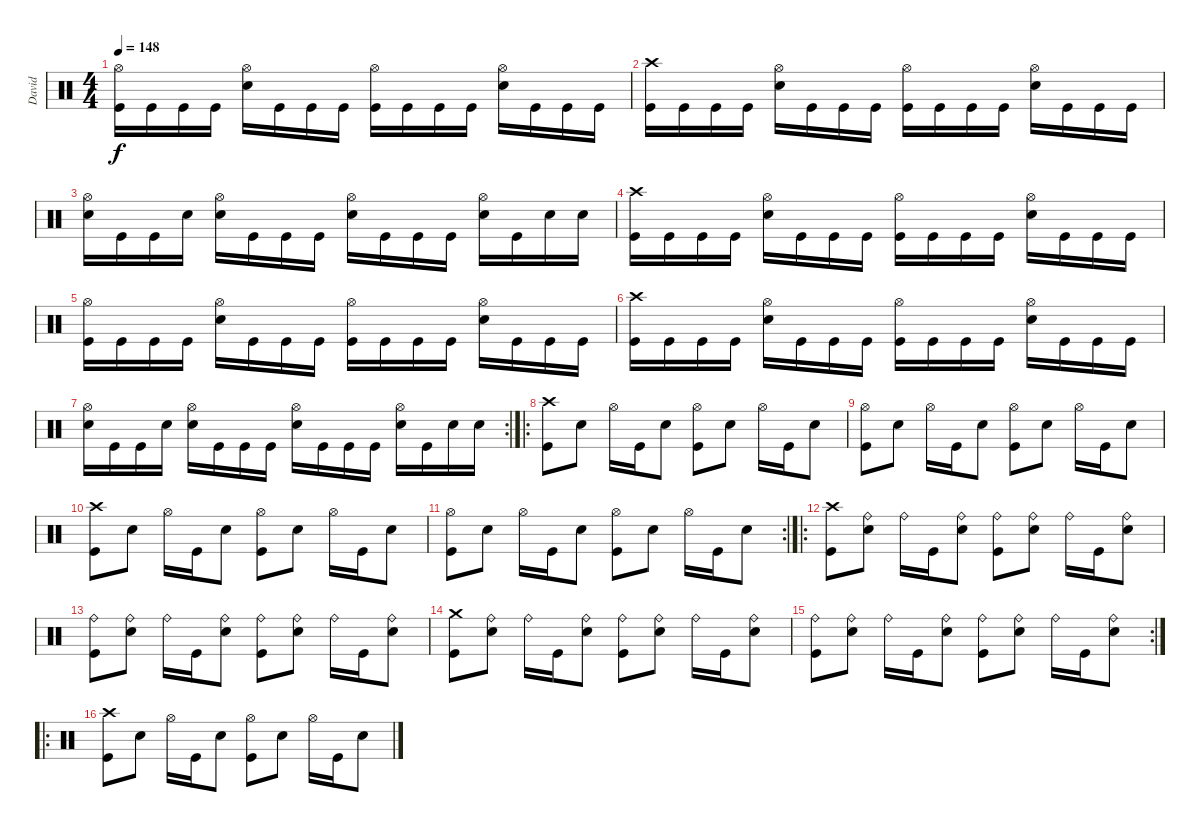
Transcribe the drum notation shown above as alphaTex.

\track ("David" "David") {instrument percussion}
\staff {score}
\articulation defaults
\ts (4 4)
\tempo 148
\clef neutral
\ks c
("Hi-Hat (open)" "Kick (hit)").16{dy f} "Kick (hit)".16 "Kick (hit)".16 "Kick (hit)".16 ("Hi-Hat (open)" "Electric Snare (hit)").16 "Kick (hit)".16 "Kick (hit)".16 "Kick (hit)".16 ("Hi-Hat (open)" "Kick (hit)").16 "Kick (hit)".16 "Kick (hit)".16 "Kick (hit)".16 ("Hi-Hat (open)" "Electric Snare (hit)").16 "Kick (hit)".16 "Kick (hit)".16 "Kick (hit)".16 |
("Crash high (hit)" "Kick (hit)").16 "Kick (hit)".16 "Kick (hit)".16 "Kick (hit)".16 ("Hi-Hat (open)" "Electric Snare (hit)").16 "Kick (hit)".16 "Kick (hit)".16 "Kick (hit)".16 ("Hi-Hat (open)" "Kick (hit)").16 "Kick (hit)".16 "Kick (hit)".16 "Kick (hit)".16 ("Hi-Hat (open)" "Electric Snare (hit)").16 "Kick (hit)".16 "Kick (hit)".16 "Kick (hit)".16 |
("Hi-Hat (open)" "Electric Snare (hit)").16 "Kick (hit)".16 "Kick (hit)".16 "Electric Snare (hit)".16 ("Hi-Hat (open)" "Electric Snare (hit)").16 "Kick (hit)".16 "Kick (hit)".16 "Kick (hit)".16 ("Hi-Hat (open)" "Electric Snare (hit)").16 "Kick (hit)".16 "Kick (hit)".16 "Kick (hit)".16 ("Hi-Hat (open)" "Electric Snare (hit)").16 "Kick (hit)".16 "Electric Snare (hit)".16 "Electric Snare (hit)".16 |
("Crash high (hit)" "Kick (hit)").16 "Kick (hit)".16 "Kick (hit)".16 "Kick (hit)".16 ("Hi-Hat (open)" "Electric Snare (hit)").16 "Kick (hit)".16 "Kick (hit)".16 "Kick (hit)".16 ("Hi-Hat (open)" "Kick (hit)").16 "Kick (hit)".16 "Kick (hit)".16 "Kick (hit)".16 ("Hi-Hat (open)" "Electric Snare (hit)").16 "Kick (hit)".16 "Kick (hit)".16 "Kick (hit)".16 |
("Hi-Hat (open)" "Kick (hit)").16 "Kick (hit)".16 "Kick (hit)".16 "Kick (hit)".16 ("Hi-Hat (open)" "Electric Snare (hit)").16 "Kick (hit)".16 "Kick (hit)".16 "Kick (hit)".16 ("Hi-Hat (open)" "Kick (hit)").16 "Kick (hit)".16 "Kick (hit)".16 "Kick (hit)".16 ("Hi-Hat (open)" "Electric Snare (hit)").16 "Kick (hit)".16 "Kick (hit)".16 "Kick (hit)".16 |
("Crash high (hit)" "Kick (hit)").16 "Kick (hit)".16 "Kick (hit)".16 "Kick (hit)".16 ("Hi-Hat (open)" "Electric Snare (hit)").16 "Kick (hit)".16 "Kick (hit)".16 "Kick (hit)".16 ("Hi-Hat (open)" "Kick (hit)").16 "Kick (hit)".16 "Kick (hit)".16 "Kick (hit)".16 ("Hi-Hat (open)" "Electric Snare (hit)").16 "Kick (hit)".16 "Kick (hit)".16 "Kick (hit)".16 |
\rc 2
("Hi-Hat (open)" "Electric Snare (hit)").16 "Kick (hit)".16 "Kick (hit)".16 "Electric Snare (hit)".16 ("Hi-Hat (open)" "Electric Snare (hit)").16 "Kick (hit)".16 "Kick (hit)".16 "Kick (hit)".16 ("Hi-Hat (open)" "Electric Snare (hit)").16 "Kick (hit)".16 "Kick (hit)".16 "Kick (hit)".16 ("Hi-Hat (open)" "Electric Snare (hit)").16 "Kick (hit)".16 "Electric Snare (hit)".16 "Electric Snare (hit)".16 |
\ro
("Crash high (hit)" "Kick (hit)").8 "Electric Snare (hit)".8 "Hi-Hat (open)".16 "Kick (hit)".16 "Electric Snare (hit)".8 ("Hi-Hat (open)" "Kick (hit)").8 "Electric Snare (hit)".8 "Hi-Hat (open)".16 "Kick (hit)".16 "Electric Snare (hit)".8 |
("Hi-Hat (open)" "Kick (hit)").8 "Electric Snare (hit)".8 "Hi-Hat (open)".16 "Kick (hit)".16 "Electric Snare (hit)".8 ("Hi-Hat (open)" "Kick (hit)").8 "Electric Snare (hit)".8 "Hi-Hat (open)".16 "Kick (hit)".16 "Electric Snare (hit)".8 |
("Crash high (hit)" "Kick (hit)").8 "Electric Snare (hit)".8 "Hi-Hat (open)".16 "Kick (hit)".16 "Electric Snare (hit)".8 ("Hi-Hat (open)" "Kick (hit)").8 "Electric Snare (hit)".8 "Hi-Hat (open)".16 "Kick (hit)".16 "Electric Snare (hit)".8 |
\rc 2
("Hi-Hat (open)" "Kick (hit)").8 "Electric Snare (hit)".8 "Hi-Hat (open)".16 "Kick (hit)".16 "Electric Snare (hit)".8 ("Hi-Hat (open)" "Kick (hit)").8 "Electric Snare (hit)".8 "Hi-Hat (open)".16 "Kick (hit)".16 "Electric Snare (hit)".8 |
\ro
("Crash high (hit)" "Kick (hit)").8 ("Ride (bell)" "Electric Snare (hit)").8 "Ride (bell)".16 "Kick (hit)".16 ("Ride (bell)" "Electric Snare (hit)").8 ("Ride (bell)" "Kick (hit)").8 ("Ride (bell)" "Electric Snare (hit)").8 "Ride (bell)".16 "Kick (hit)".16 ("Ride (bell)" "Electric Snare (hit)").8 |
("Ride (bell)" "Kick (hit)").8 ("Ride (bell)" "Electric Snare (hit)").8 "Ride (bell)".16 "Kick (hit)".16 ("Ride (bell)" "Electric Snare (hit)").8 ("Ride (bell)" "Kick (hit)").8 ("Ride (bell)" "Electric Snare (hit)").8 "Ride (bell)".16 "Kick (hit)".16 ("Ride (bell)" "Electric Snare (hit)").8 |
("Crash medium (hit)" "Kick (hit)").8 ("Ride (bell)" "Electric Snare (hit)").8 "Ride (bell)".16 "Kick (hit)".16 ("Ride (bell)" "Electric Snare (hit)").8 ("Ride (bell)" "Kick (hit)").8 ("Ride (bell)" "Electric Snare (hit)").8 "Ride (bell)".16 "Kick (hit)".16 ("Ride (bell)" "Electric Snare (hit)").8 |
\rc 2
("Ride (bell)" "Kick (hit)").8 ("Ride (bell)" "Electric Snare (hit)").8 "Ride (bell)".16 "Kick (hit)".16 ("Ride (bell)" "Electric Snare (hit)").8 ("Ride (bell)" "Kick (hit)").8 ("Ride (bell)" "Electric Snare (hit)").8 "Ride (bell)".16 "Kick (hit)".16 ("Ride (bell)" "Electric Snare (hit)").8 |
\ro
("Crash high (hit)" "Kick (hit)").8 "Electric Snare (hit)".8 "Hi-Hat (open)".16 "Kick (hit)".16 "Electric Snare (hit)".8 ("Hi-Hat (open)" "Kick (hit)").8 "Electric Snare (hit)".8 "Hi-Hat (open)".16 "Kick (hit)".16 "Electric Snare (hit)".8
